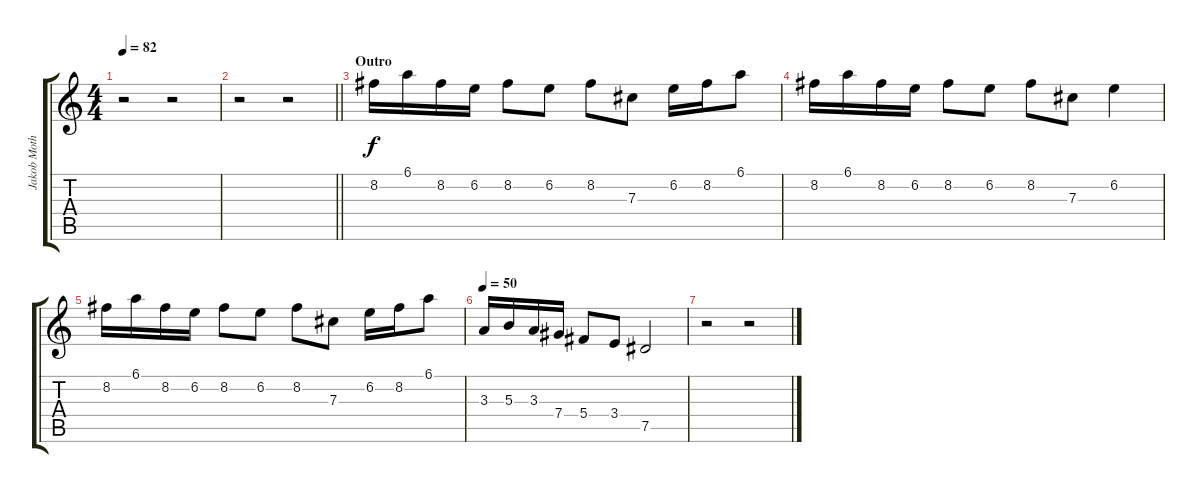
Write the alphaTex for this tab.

\track ("Jakob Moth" "Jakob Moth") {instrument acousticguitarsteel}
\staff {score tabs}
\tuning (Eb4 Bb3 Gb3 Db3 Ab2 Eb2) {hide}
\ts (4 4)
\tempo 82
\clef g2
\ks c
r.2{dy f} r.2 |
\barLineRight lightlight
r.2 r.2 |
\section ("" "Outro")
8.2.16 6.1.16 8.2.16 6.2.16 8.2.8 6.2.8 8.2.8 7.3.8 6.2.16 8.2.16 6.1.8 |
8.2.16 6.1.16 8.2.16 6.2.16 8.2.8 6.2.8 8.2.8 7.3.8 6.2.4 |
8.2.16 6.1.16 8.2.16 6.2.16 8.2.8 6.2.8 8.2.8 7.3.8 6.2.16 8.2.16 6.1.8 |
\tempo 50
3.3.16 5.3.16 3.3.16 7.4.16 5.4.8 3.4.8 7.5.2 |
r.2 r.2
